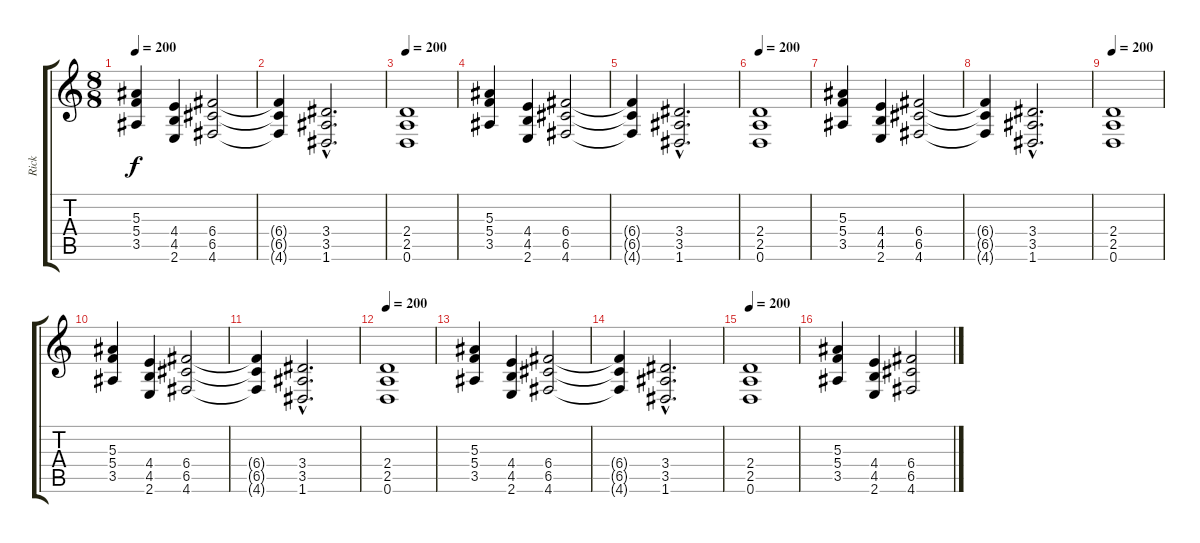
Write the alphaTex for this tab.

\track ("Rick" "Rick") {instrument distortionguitar}
\staff {score tabs}
\tuning (D4 A3 F3 C3 G2 D2) {hide}
\ts (8 8)
\tempo 200
\clef g2
\ks c
(5.3 5.4 3.5).4{dy f} (4.4 4.5 2.6).4 (6.4 6.5 4.6).2 |
(6.4{t} 6.5{t} 4.6{t}).4 (3.4{hac} 3.5{hac} 1.6{hac}).2{d} |
\tempo 200
(2.4 2.5 0.6).1 |
(5.3 5.4 3.5).4 (4.4 4.5 2.6).4 (6.4 6.5 4.6).2 |
(6.4{t} 6.5{t} 4.6{t}).4 (3.4{hac} 3.5{hac} 1.6{hac}).2{d} |
\tempo 200
(2.4 2.5 0.6).1 |
(5.3 5.4 3.5).4 (4.4 4.5 2.6).4 (6.4 6.5 4.6).2 |
(6.4{t} 6.5{t} 4.6{t}).4 (3.4{hac} 3.5{hac} 1.6{hac}).2{d} |
\tempo 200
(2.4 2.5 0.6).1 |
(5.3 5.4 3.5).4 (4.4 4.5 2.6).4 (6.4 6.5 4.6).2 |
(6.4{t} 6.5{t} 4.6{t}).4 (3.4{hac} 3.5{hac} 1.6{hac}).2{d} |
\tempo 200
(2.4 2.5 0.6).1 |
(5.3 5.4 3.5).4 (4.4 4.5 2.6).4 (6.4 6.5 4.6).2 |
(6.4{t} 6.5{t} 4.6{t}).4 (3.4{hac} 3.5{hac} 1.6{hac}).2{d} |
\tempo 200
(2.4 2.5 0.6).1 |
(5.3 5.4 3.5).4 (4.4 4.5 2.6).4 (6.4 6.5 4.6).2
